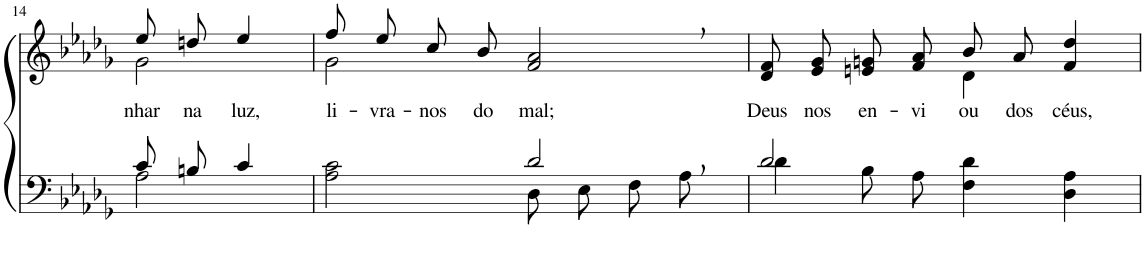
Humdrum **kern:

**kern	**kern	**text
*part2	*part1	*part1
*staff2	*staff1	*staff1
*I"Parte III e IV	*I"Parte I e II	*
!!LO:PB:g=z
*clefF4	*clefG2	*
*Trd2c3	*Trd2c3	*
*k[b-e-a-d-g-]	*k[b-e-a-d-g-]	*
*M4/4	*M4/4	*
*met(c)	*met(c)	*
=14	=14	=14
*^	*^	*
!	!	!	!	!LO:LY:b
8c/L	2A-\	8ee-/L	2g-\	-nhar
!	!	!	!	!LO:LY:b
8Bn/J	.	8ddn/J	.	na
!	!	!	!	!LO:LY:b
4c/	.	4ee-/	.	luz,
=15	=15	=15	=15	=15
!	!	!	!	!LO:LY:b
2ryy	2A-\ 2c\	8ff/L	2g-\	li-
!	!	!	!	!LO:LY:b
.	.	8ee-/J	.	-vra-
!	!	!	!	!LO:LY:b
.	.	8cc/L	.	-nos
!	!	!	!	!LO:LY:b
.	.	8b-/J	.	do
!	!	!	!	!LO:LY:b
2d-,/	8D-\L	2f/, 2a-/,	2ryy	mal;
.	8E-\J	.	.	.
.	8F\L	.	.	.
.	8A-\J	.	.	.
=16	=16	=16	=16	=16
!	!	!	!	!LO:LY:b
2d-/	4d-\	8d-/ 8f/L	2ryy	Deus
!	!	!	!	!LO:LY:b
.	.	8e-/ 8g-/J	.	nos
!	!	!	!	!LO:LY:b
.	8B-\L	8en/ 8gn/L	.	en-
!	!	!	!	!LO:LY:b
.	8A-\J	8f/ 8a-/J	.	-vi-
!	!	!	!	!LO:LY:b
2ryy	4F\ 4d-\	8b-/L	4d-\	-ou
!	!	!	!	!LO:LY:b
.	.	8a-/J	.	dos
!	!	!	!	!LO:LY:b
.	4D-\ 4A-\	4f/ 4dd-/	4ryy	céus,
*v	*v	*	*	*
*	*v	*v	*
=	=	=
*-	*-	*-
